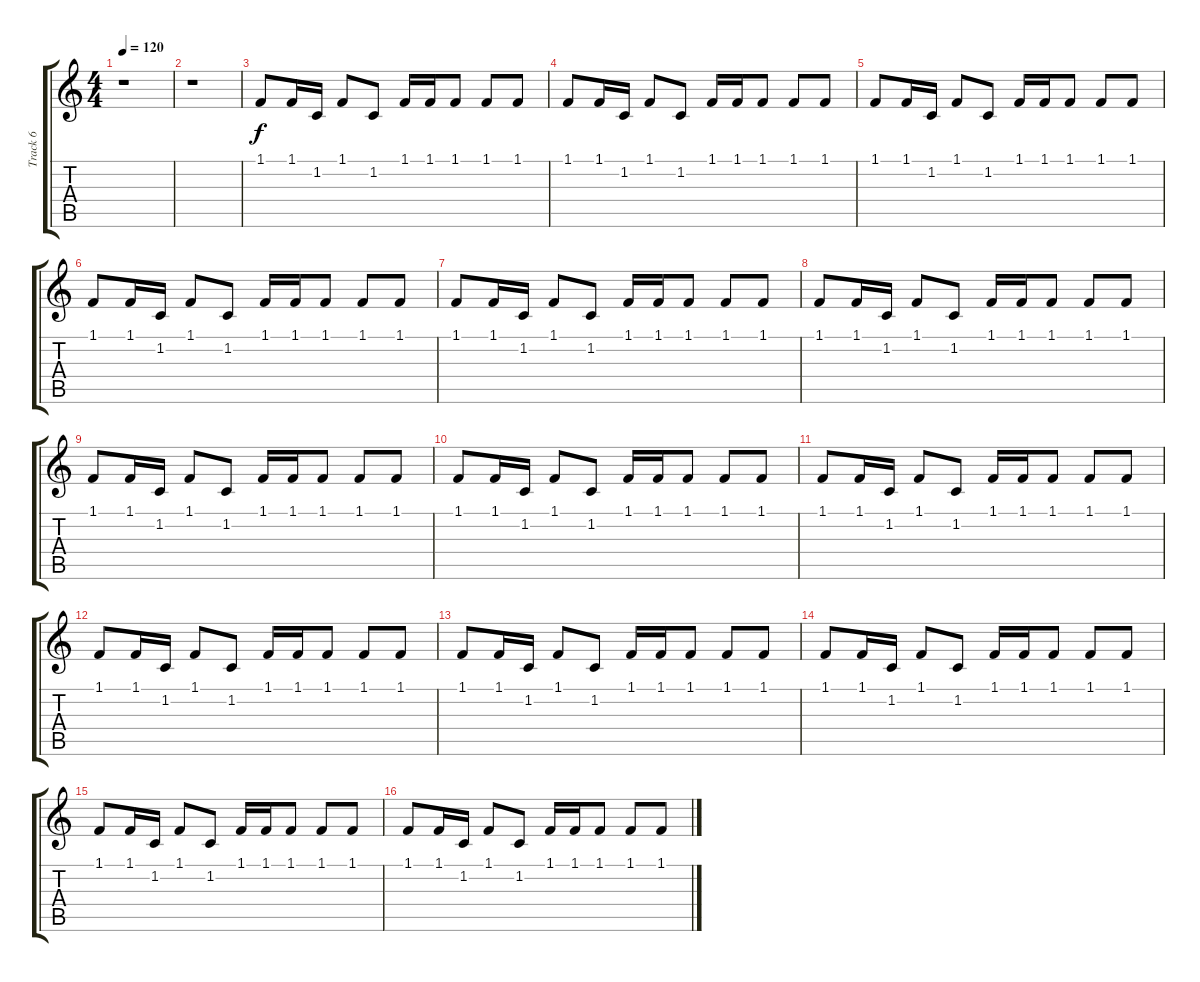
\track ("Track 6" "Track 6") {instrument pad3polysynth}
\staff {score tabs}
\tuning (E4 B3 G3 D3 A2 E2) {hide}
\ts (4 4)
\tempo 120
\clef g2
\ks c
r.1{dy f instrument pad3polysynth} |
r.1 |
1.1.8 1.1.16 1.2.16 1.1.8 1.2.8 1.1.16 1.1.16 1.1.8 1.1.8 1.1.8 |
1.1.8 1.1.16 1.2.16 1.1.8 1.2.8 1.1.16 1.1.16 1.1.8 1.1.8 1.1.8 |
1.1.8 1.1.16 1.2.16 1.1.8 1.2.8 1.1.16 1.1.16 1.1.8 1.1.8 1.1.8 |
1.1.8 1.1.16 1.2.16 1.1.8 1.2.8 1.1.16 1.1.16 1.1.8 1.1.8 1.1.8 |
1.1.8 1.1.16 1.2.16 1.1.8 1.2.8 1.1.16 1.1.16 1.1.8 1.1.8 1.1.8 |
1.1.8 1.1.16 1.2.16 1.1.8 1.2.8 1.1.16 1.1.16 1.1.8 1.1.8 1.1.8 |
1.1.8 1.1.16 1.2.16 1.1.8 1.2.8 1.1.16 1.1.16 1.1.8 1.1.8 1.1.8 |
1.1.8 1.1.16 1.2.16 1.1.8 1.2.8 1.1.16 1.1.16 1.1.8 1.1.8 1.1.8 |
1.1.8 1.1.16 1.2.16 1.1.8 1.2.8 1.1.16 1.1.16 1.1.8 1.1.8 1.1.8 |
1.1.8 1.1.16 1.2.16 1.1.8 1.2.8 1.1.16 1.1.16 1.1.8 1.1.8 1.1.8 |
1.1.8 1.1.16 1.2.16 1.1.8 1.2.8 1.1.16 1.1.16 1.1.8 1.1.8 1.1.8 |
1.1.8 1.1.16 1.2.16 1.1.8 1.2.8 1.1.16 1.1.16 1.1.8 1.1.8 1.1.8 |
1.1.8 1.1.16 1.2.16 1.1.8 1.2.8 1.1.16 1.1.16 1.1.8 1.1.8 1.1.8 |
1.1.8 1.1.16 1.2.16 1.1.8 1.2.8 1.1.16 1.1.16 1.1.8 1.1.8 1.1.8
